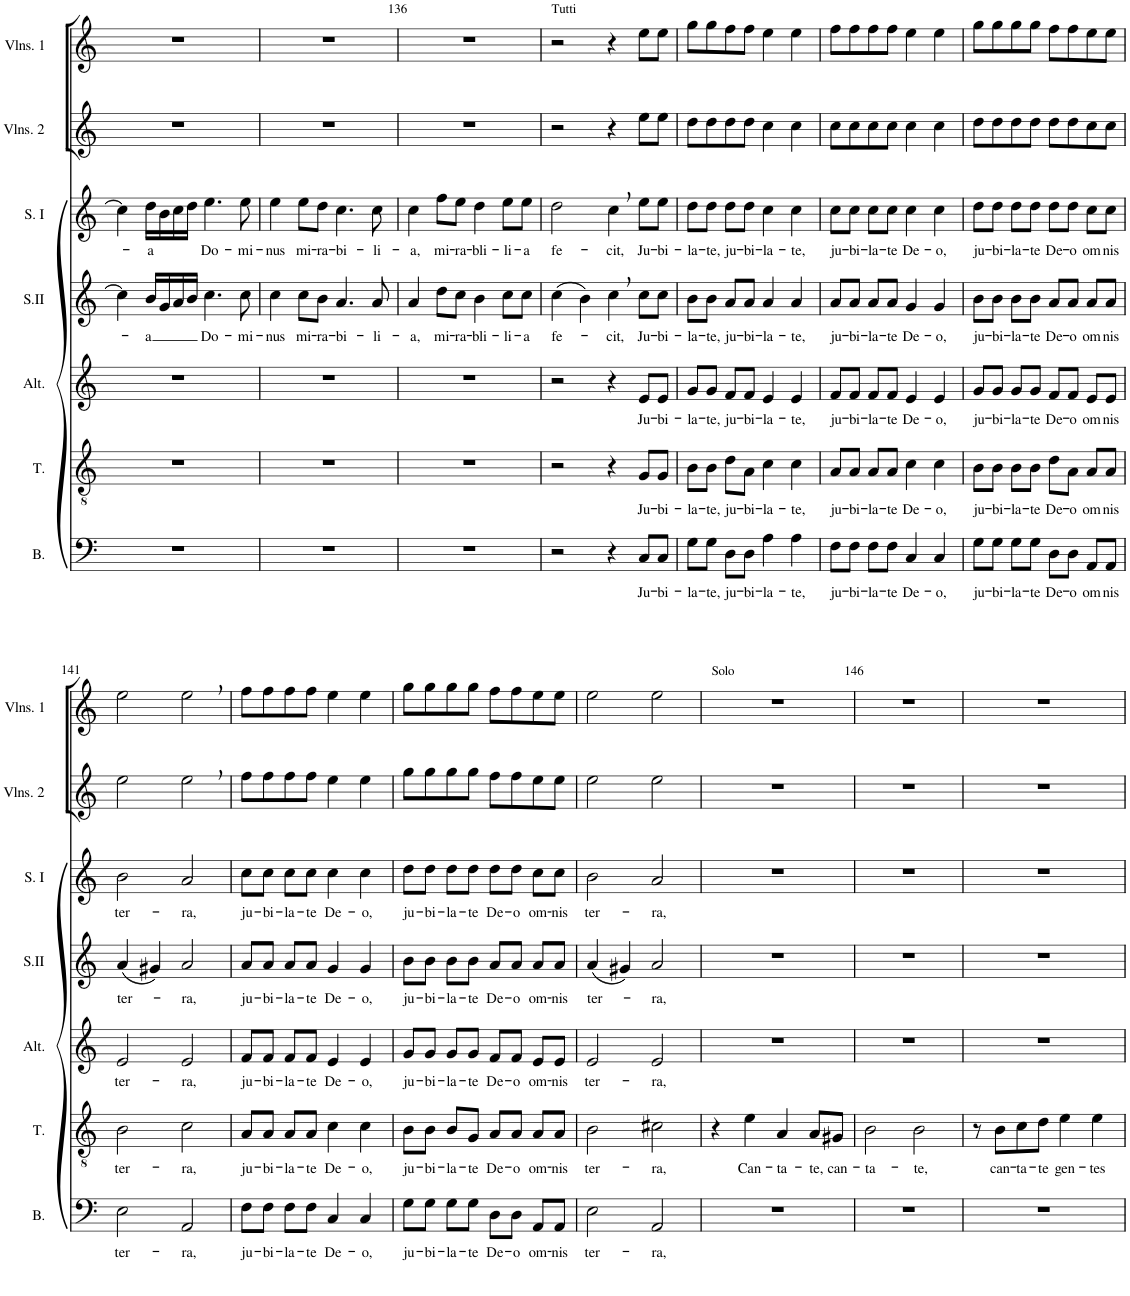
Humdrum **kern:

**kern	**text	**kern	**text	**kern	**text	**kern	**text	**kern	**text	**kern	**kern
*part7	*part7	*part6	*part6	*part5	*part5	*part4	*part4	*part3	*part3	*part2	*part1
*staff7	*staff7	*staff6	*staff6	*staff5	*staff5	*staff4	*staff4	*staff3	*staff3	*staff2	*staff1
*I"Basse	*	*I"Ténor	*	*I"Alto	*	*I"Soprano II	*	*I"Soprane I	*	*I"Deuxièmes Violons	*I"Premiers Violons
*I'B.	*	*I'T.	*	*I'Alt.	*	*I'S.II	*	*I'S. I	*	*I'Vlns. 2	*I'Vlns. 1
!!LO:PB:g=z
*clefF4	*	*clefGv2	*	*clefG2	*	*clefG2	*	*clefG2	*	*clefG2	*clefG2
*k[]	*	*k[]	*	*k[]	*	*k[]	*	*k[]	*	*k[]	*k[]
*M4/4	*	*M4/4	*	*M4/4	*	*M4/4	*	*M4/4	*	*M4/4	*M4/4
*met(c)	*	*met(c)	*	*met(c)	*	*met(c)	*	*met(c)	*	*met(c)	*met(c)
=134	=134	=134	=134	=134	=134	=134	=134	=134	=134	=134	=134
1r	.	1r	.	1r	.	4cc\]	.	4cc\]	.	1r	1r
!	!	!	!	!	!	!	!LO:LY:b	!	!LO:LY:b	!	!
.	.	.	.	.	.	16b/LL	-a	16dd\LL	-a	.	.
.	.	.	.	.	.	16g/	.	16b\	.	.	.
.	.	.	.	.	.	16a/	.	16cc\	.	.	.
.	.	.	.	.	.	16b/JJ	.	16dd\JJ	.	.	.
!	!	!	!	!	!	!	!LO:LY:b	!	!LO:LY:b	!	!
.	.	.	.	.	.	4.cc\	Do-	4.ee\	Do-	.	.
!	!	!	!	!	!	!	!LO:LY:b	!	!LO:LY:b	!	!
.	.	.	.	.	.	8cc\	-mi-	8ee\	-mi-	.	.
=135	=135	=135	=135	=135	=135	=135	=135	=135	=135	=135	=135
!	!	!	!	!	!	!	!LO:LY:b	!	!LO:LY:b	!	!
1r	.	1r	.	1r	.	4cc\	-nus	4ee\	-nus	1r	1r
!	!	!	!	!	!	!	!LO:LY:b	!	!LO:LY:b	!	!
.	.	.	.	.	.	8cc\L	mi-	8ee\L	mi-	.	.
!	!	!	!	!	!	!	!LO:LY:b	!	!LO:LY:b	!	!
.	.	.	.	.	.	8b\J	-ra-	8dd\J	-ra-	.	.
!	!	!	!	!	!	!	!LO:LY:b	!	!LO:LY:b	!	!
.	.	.	.	.	.	4.a/	-bi-	4.cc\	-bi-	.	.
!	!	!	!	!	!	!	!LO:LY:b	!	!LO:LY:b	!	!
.	.	.	.	.	.	8a/	-li-	8cc\	-li-	.	.
=136	=136	=136	=136	=136	=136	=136	=136	=136	=136	=136	=136
!	!	!	!	!	!	!	!LO:LY:b	!	!LO:LY:b	!	!
1r	.	1r	.	1r	.	4a/	-a,	4cc\	-a,	1r	1r
!	!	!	!	!	!	!	!LO:LY:b	!	!LO:LY:b	!	!
.	.	.	.	.	.	8dd\L	mi-	8ff\L	mi-	.	.
!	!	!	!	!	!	!	!LO:LY:b	!	!LO:LY:b	!	!
.	.	.	.	.	.	8cc\J	-ra-	8ee\J	-ra-	.	.
!	!	!	!	!	!	!	!LO:LY:b	!	!LO:LY:b	!	!
.	.	.	.	.	.	4b\	-bli-	4dd\	-bli-	.	.
!	!	!	!	!	!	!	!LO:LY:b	!	!LO:LY:b	!	!
.	.	.	.	.	.	8cc\L	-li-	8ee\L	-li-	.	.
!	!	!	!	!	!	!	!LO:LY:b	!	!LO:LY:b	!	!
.	.	.	.	.	.	8cc\J	-a	8ee\J	-a	.	.
=137	=137	=137	=137	=137	=137	=137	=137	=137	=137	=137	=137
!	!	!	!	!	!	!	!	!	!	!	!LO:TX:a:t=Tutti
!	!	!	!	!	!	!	!LO:LY:b	!	!LO:LY:b	!	!
2r	.	2r	.	2r	.	(4cc\	fe-	2dd\	fe-	2r	2r
.	.	.	.	.	.	4b\)	.	.	.	.	.
!	!	!	!	!	!	!	!LO:LY:b	!	!LO:LY:b	!	!
4r	.	4r	.	4r	.	4cc,\	-cit,	4cc,\	-cit,	4r	4r
!	!LO:LY:b	!	!LO:LY:b	!	!LO:LY:b	!	!LO:LY:b	!	!LO:LY:b	!	!
8C/L	Ju-	8G/L	Ju-	8e/L	Ju-	8cc\L	Ju-	8ee\L	Ju-	8ee\L	8ee\L
!	!LO:LY:b	!	!LO:LY:b	!	!LO:LY:b	!	!LO:LY:b	!	!LO:LY:b	!	!
8C/J	-bi-	8G/J	-bi-	8e/J	-bi-	8cc\J	-bi-	8ee\J	-bi-	8ee\J	8ee\J
=138	=138	=138	=138	=138	=138	=138	=138	=138	=138	=138	=138
!	!LO:LY:b	!	!LO:LY:b	!	!LO:LY:b	!	!LO:LY:b	!	!LO:LY:b	!	!
8G\L	-la-	8B\L	-la-	8g/L	-la-	8b\L	-la-	8dd\L	-la-	8dd\L	8gg\L
!	!LO:LY:b	!	!LO:LY:b	!	!LO:LY:b	!	!LO:LY:b	!	!LO:LY:b	!	!
8G\J	-te,	8B\J	-te,	8g/J	-te,	8b\J	-te,	8dd\J	-te,	8dd\	8gg\
!	!LO:LY:b	!	!LO:LY:b	!	!LO:LY:b	!	!LO:LY:b	!	!LO:LY:b	!	!
8D\L	ju-	8d\L	ju-	8f/L	ju-	8a/L	ju-	8dd\L	ju-	8dd\	8ff\
!	!LO:LY:b	!	!LO:LY:b	!	!LO:LY:b	!	!LO:LY:b	!	!LO:LY:b	!	!
8D\J	-bi-	8A\J	-bi-	8f/J	-bi-	8a/J	-bi-	8dd\J	-bi-	8dd\J	8ff\J
!	!LO:LY:b	!	!LO:LY:b	!	!LO:LY:b	!	!LO:LY:b	!	!LO:LY:b	!	!
4A\	-la-	4c\	-la-	4e/	-la-	4a/	-la-	4cc\	-la-	4cc\	4ee\
!	!LO:LY:b	!	!LO:LY:b	!	!LO:LY:b	!	!LO:LY:b	!	!LO:LY:b	!	!
4A\	-te,	4c\	-te,	4e/	-te,	4a/	-te,	4cc\	-te,	4cc\	4ee\
=139	=139	=139	=139	=139	=139	=139	=139	=139	=139	=139	=139
!	!LO:LY:b	!	!LO:LY:b	!	!LO:LY:b	!	!LO:LY:b	!	!LO:LY:b	!	!
8F\L	ju-	8A/L	ju-	8f/L	ju-	8a/L	ju-	8cc\L	ju-	8cc\L	8ff\L
!	!LO:LY:b	!	!LO:LY:b	!	!LO:LY:b	!	!LO:LY:b	!	!LO:LY:b	!	!
8F\J	-bi-	8A/J	-bi-	8f/J	-bi-	8a/J	-bi-	8cc\J	-bi-	8cc\	8ff\
!	!LO:LY:b	!	!LO:LY:b	!	!LO:LY:b	!	!LO:LY:b	!	!LO:LY:b	!	!
8F\L	-la-	8A/L	-la-	8f/L	-la-	8a/L	-la-	8cc\L	-la-	8cc\	8ff\
!	!LO:LY:b	!	!LO:LY:b	!	!LO:LY:b	!	!LO:LY:b	!	!LO:LY:b	!	!
8F\J	-te	8A/J	-te	8f/J	-te	8a/J	-te	8cc\J	-te	8cc\J	8ff\J
!	!LO:LY:b	!	!LO:LY:b	!	!LO:LY:b	!	!LO:LY:b	!	!LO:LY:b	!	!
4C/	De-	4c\	De-	4e/	De-	4g/	De-	4cc\	De-	4cc\	4ee\
!	!LO:LY:b	!	!LO:LY:b	!	!LO:LY:b	!	!LO:LY:b	!	!LO:LY:b	!	!
4C/	-o,	4c\	-o,	4e/	-o,	4g/	-o,	4cc\	-o,	4cc\	4ee\
=140	=140	=140	=140	=140	=140	=140	=140	=140	=140	=140	=140
!	!LO:LY:b	!	!LO:LY:b	!	!LO:LY:b	!	!LO:LY:b	!	!LO:LY:b	!	!
8G\L	ju-	8B\L	ju-	8g/L	ju-	8b\L	ju-	8dd\L	ju-	8dd\L	8gg\L
!	!LO:LY:b	!	!LO:LY:b	!	!LO:LY:b	!	!LO:LY:b	!	!LO:LY:b	!	!
8G\J	-bi-	8B\J	-bi-	8g/J	-bi-	8b\J	-bi-	8dd\J	-bi-	8dd\	8gg\
!	!LO:LY:b	!	!LO:LY:b	!	!LO:LY:b	!	!LO:LY:b	!	!LO:LY:b	!	!
8G\L	-la-	8B\L	-la-	8g/L	-la-	8b\L	-la-	8dd\L	-la-	8dd\	8gg\
!	!LO:LY:b	!	!LO:LY:b	!	!LO:LY:b	!	!LO:LY:b	!	!LO:LY:b	!	!
8G\J	-te	8B\J	-te	8g/J	-te	8b\J	-te	8dd\J	-te	8dd\J	8gg\J
!	!LO:LY:b	!	!LO:LY:b	!	!LO:LY:b	!	!LO:LY:b	!	!LO:LY:b	!	!
8D\L	De-	8d\L	De-	8f/L	De-	8a/L	De-	8dd\L	De-	8dd\L	8ff\L
!	!LO:LY:b	!	!LO:LY:b	!	!LO:LY:b	!	!LO:LY:b	!	!LO:LY:b	!	!
8D\J	-o	8A\J	-o	8f/J	-o	8a/J	-o	8dd\J	-o	8dd\	8ff\
!	!LO:LY:b	!	!LO:LY:b	!	!LO:LY:b	!	!LO:LY:b	!	!LO:LY:b	!	!
8AA/L	om-	8A/L	om-	8e/L	om-	8a/L	om-	8cc\L	om-	8cc\	8ee\
!	!LO:LY:b	!	!LO:LY:b	!	!LO:LY:b	!	!LO:LY:b	!	!LO:LY:b	!	!
8AA/J	-nis	8A/J	-nis	8e/J	-nis	8a/J	-nis	8cc\J	-nis	8cc\J	8ee\J
!!LO:LB:g=z
=141	=141	=141	=141	=141	=141	=141	=141	=141	=141	=141	=141
!	!LO:LY:b	!	!LO:LY:b	!	!LO:LY:b	!	!LO:LY:b	!	!LO:LY:b	!	!
2E\	ter-	2B\	ter-	2e/	ter-	(4a/	ter-	2b\	ter-	2ee\	2ee\
.	.	.	.	.	.	4g#X/)	.	.	.	.	.
!	!LO:LY:b	!	!LO:LY:b	!	!LO:LY:b	!	!LO:LY:b	!	!LO:LY:b	!	!
2AA/	-ra,	2c\	-ra,	2e/	-ra,	2a/	-ra,	2a/	-ra,	2ee,\	2ee,\
=142	=142	=142	=142	=142	=142	=142	=142	=142	=142	=142	=142
!	!LO:LY:b	!	!LO:LY:b	!	!LO:LY:b	!	!LO:LY:b	!	!LO:LY:b	!	!
8F\L	ju-	8A/L	ju-	8f/L	ju-	8a/L	ju-	8cc\L	ju-	8ff\L	8ff\L
!	!LO:LY:b	!	!LO:LY:b	!	!LO:LY:b	!	!LO:LY:b	!	!LO:LY:b	!	!
8F\J	-bi-	8A/J	-bi-	8f/J	-bi-	8a/J	-bi-	8cc\J	-bi-	8ff\	8ff\
!	!LO:LY:b	!	!LO:LY:b	!	!LO:LY:b	!	!LO:LY:b	!	!LO:LY:b	!	!
8F\L	-la-	8A/L	-la-	8f/L	-la-	8a/L	-la-	8cc\L	-la-	8ff\	8ff\
!	!LO:LY:b	!	!LO:LY:b	!	!LO:LY:b	!	!LO:LY:b	!	!LO:LY:b	!	!
8F\J	-te	8A/J	-te	8f/J	-te	8a/J	-te	8cc\J	-te	8ff\J	8ff\J
!	!LO:LY:b	!	!LO:LY:b	!	!LO:LY:b	!	!LO:LY:b	!	!LO:LY:b	!	!
4C/	De-	4c\	De-	4e/	De-	4g/	De-	4cc\	De-	4ee\	4ee\
!	!LO:LY:b	!	!LO:LY:b	!	!LO:LY:b	!	!LO:LY:b	!	!LO:LY:b	!	!
4C/	-o,	4c\	-o,	4e/	-o,	4g/	-o,	4cc\	-o,	4ee\	4ee\
=143	=143	=143	=143	=143	=143	=143	=143	=143	=143	=143	=143
!	!LO:LY:b	!	!LO:LY:b	!	!LO:LY:b	!	!LO:LY:b	!	!LO:LY:b	!	!
8G\L	ju-	8B\L	ju-	8g/L	ju-	8b\L	ju-	8dd\L	ju-	8gg\L	8gg\L
!	!LO:LY:b	!	!LO:LY:b	!	!LO:LY:b	!	!LO:LY:b	!	!LO:LY:b	!	!
8G\J	-bi-	8B\J	-bi-	8g/J	-bi-	8b\J	-bi-	8dd\J	-bi-	8gg\	8gg\
!	!LO:LY:b	!	!LO:LY:b	!	!LO:LY:b	!	!LO:LY:b	!	!LO:LY:b	!	!
8G\L	-la-	8B/L	-la-	8g/L	-la-	8b\L	-la-	8dd\L	-la-	8gg\	8gg\
!	!LO:LY:b	!	!LO:LY:b	!	!LO:LY:b	!	!LO:LY:b	!	!LO:LY:b	!	!
8G\J	-te	8G/J	-te	8g/J	-te	8b\J	-te	8dd\J	-te	8gg\J	8gg\J
!	!LO:LY:b	!	!LO:LY:b	!	!LO:LY:b	!	!LO:LY:b	!	!LO:LY:b	!	!
8D\L	De-	8A/L	De-	8f/L	De-	8a/L	De-	8dd\L	De-	8ff\L	8ff\L
!	!LO:LY:b	!	!LO:LY:b	!	!LO:LY:b	!	!LO:LY:b	!	!LO:LY:b	!	!
8D\J	-o	8A/J	-o	8f/J	-o	8a/J	-o	8dd\J	-o	8ff\	8ff\
!	!LO:LY:b	!	!LO:LY:b	!	!LO:LY:b	!	!LO:LY:b	!	!LO:LY:b	!	!
8AA/L	om-	8A/L	om-	8e/L	om-	8a/L	om-	8cc\L	om-	8ee\	8ee\
!	!LO:LY:b	!	!LO:LY:b	!	!LO:LY:b	!	!LO:LY:b	!	!LO:LY:b	!	!
8AA/J	-nis	8A/J	-nis	8e/J	-nis	8a/J	-nis	8cc\J	-nis	8ee\J	8ee\J
=144	=144	=144	=144	=144	=144	=144	=144	=144	=144	=144	=144
!	!LO:LY:b	!	!LO:LY:b	!	!LO:LY:b	!	!LO:LY:b	!	!LO:LY:b	!	!
2E\	ter-	2B\	ter-	2e/	ter-	(4a/	ter-	2b\	ter-	2ee\	2ee\
.	.	.	.	.	.	4g#X/)	.	.	.	.	.
!	!LO:LY:b	!	!LO:LY:b	!	!LO:LY:b	!	!LO:LY:b	!	!LO:LY:b	!	!
2AA/	-ra,	2c#X\	-ra,	2e/	-ra,	2a/	-ra,	2a/	-ra,	2ee\	2ee\
=145	=145	=145	=145	=145	=145	=145	=145	=145	=145	=145	=145
!	!	!	!	!	!	!	!	!	!	!	!LO:TX:a:t=Solo
1r	.	4r	.	1r	.	1r	.	1r	.	1r	1r
!	!	!	!LO:LY:b	!	!	!	!	!	!	!	!
.	.	4e\	Can-	.	.	.	.	.	.	.	.
!	!	!	!LO:LY:b	!	!	!	!	!	!	!	!
.	.	4A/	-ta-	.	.	.	.	.	.	.	.
!	!	!	!LO:LY:b	!	!	!	!	!	!	!	!
.	.	8A/L	-te,	.	.	.	.	.	.	.	.
!	!	!	!LO:LY:b	!	!	!	!	!	!	!	!
.	.	8G#X/J	can-	.	.	.	.	.	.	.	.
=146	=146	=146	=146	=146	=146	=146	=146	=146	=146	=146	=146
!	!	!	!LO:LY:b	!	!	!	!	!	!	!	!
1r	.	2B\	-ta-	1r	.	1r	.	1r	.	1r	1r
!	!	!	!LO:LY:b	!	!	!	!	!	!	!	!
.	.	2B\	-te,	.	.	.	.	.	.	.	.
=147	=147	=147	=147	=147	=147	=147	=147	=147	=147	=147	=147
1r	.	8r	.	1r	.	1r	.	1r	.	1r	1r
!	!	!	!LO:LY:b	!	!	!	!	!	!	!	!
.	.	8B\L	can-	.	.	.	.	.	.	.	.
!	!	!	!LO:LY:b	!	!	!	!	!	!	!	!
.	.	8c\	-ta-	.	.	.	.	.	.	.	.
!	!	!	!LO:LY:b	!	!	!	!	!	!	!	!
.	.	8d\J	-te	.	.	.	.	.	.	.	.
!	!	!	!LO:LY:b	!	!	!	!	!	!	!	!
.	.	4e\	gen-	.	.	.	.	.	.	.	.
!	!	!	!LO:LY:b	!	!	!	!	!	!	!	!
.	.	4e\	-tes	.	.	.	.	.	.	.	.
=	=	=	=	=	=	=	=	=	=	=	=
*-	*-	*-	*-	*-	*-	*-	*-	*-	*-	*-	*-
